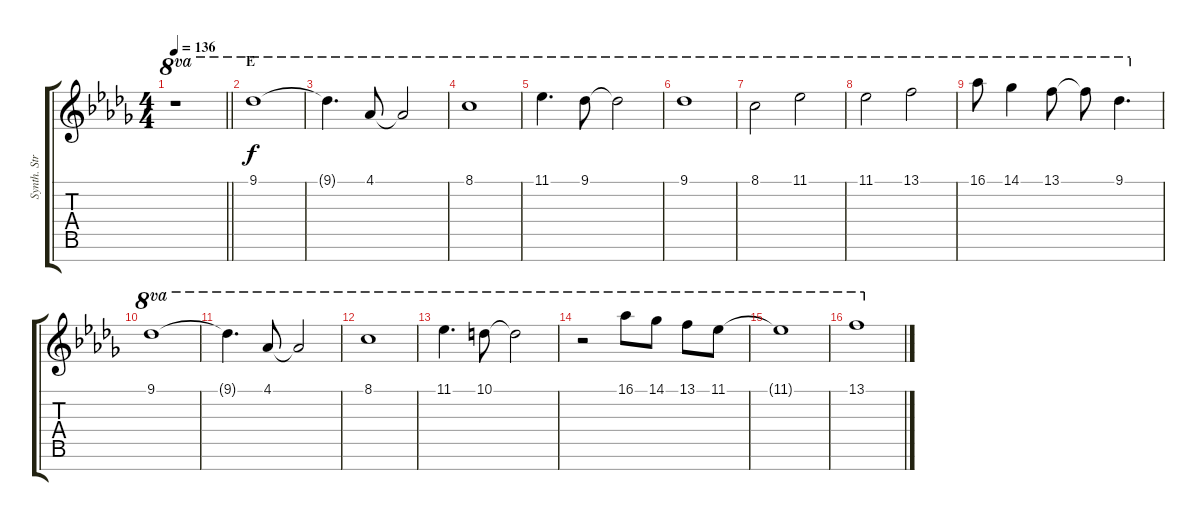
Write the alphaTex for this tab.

\track ("Synth. Strings" "Synth. Str") {instrument stringensemble1}
\staff {score tabs}
\tuning (E5 B4 G4 D4 A3 E3 B2) {hide}
\ts (4 4)
\tempo 136
\clef g2
\barLineRight lightlight
\ks db
r.1{ot 8va dy f} |
\section ("" "E")
9.1.1{ot 8va} |
9.1{t}.4{d ot 8va} 4.1.8{ot 8va} 4.1{t}.2{ot 8va} |
8.1.1{ot 8va} |
11.1.4{d ot 8va} 9.1.8{ot 8va} 9.1{t}.2{ot 8va} |
9.1.1{ot 8va} |
8.1.2{ot 8va} 11.1.2{ot 8va} |
11.1.2{ot 8va} 13.1.2{ot 8va} |
16.1.8{ot 8va} 14.1.4{ot 8va} 13.1.8{ot 8va} 13.1{t}.8{ot 8va} 9.1.4{d ot 8va} |
9.1.1{ot 8va} |
9.1{t}.4{d ot 8va} 4.1.8{ot 8va} 4.1{t}.2{ot 8va} |
8.1.1{ot 8va} |
11.1.4{d ot 8va} 10.1.8{ot 8va} 10.1{t}.2{ot 8va} |
r.2{ot 8va} 16.1.8{ot 8va} 14.1.8{ot 8va} 13.1.8{ot 8va} 11.1.8{ot 8va} |
11.1{t}.1{ot 8va} |
13.1.1{ot 8va}
